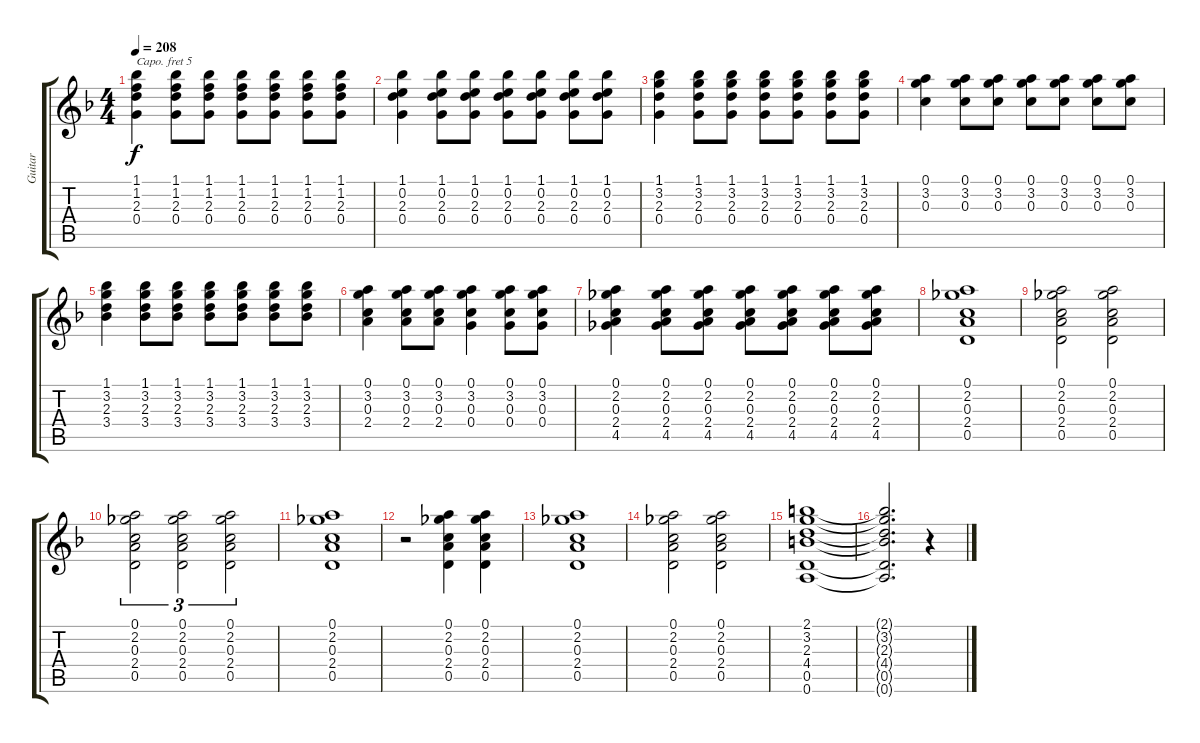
\track ("Guitar" "Guitar") {instrument acousticguitarnylon}
\staff {score tabs}
\capo 5
\tuning (E4 B3 G3 D3 A2 E2) {hide}
\ts (4 4)
\tempo 208
\clef g2
\ks f
(1.1 1.2 2.3 0.4).4{dy f} (1.1 1.2 2.3 0.4).8 (1.1 1.2 2.3 0.4).8 (1.1 1.2 2.3 0.4).8 (1.1 1.2 2.3 0.4).8 (1.1 1.2 2.3 0.4).8 (1.1 1.2 2.3 0.4).8 |
(1.1 0.2 2.3 0.4).4 (1.1 0.2 2.3 0.4).8 (1.1 0.2 2.3 0.4).8 (1.1 0.2 2.3 0.4).8 (1.1 0.2 2.3 0.4).8 (1.1 0.2 2.3 0.4).8 (1.1 0.2 2.3 0.4).8 |
(1.1 3.2 2.3 0.4).4 (1.1 3.2 2.3 0.4).8 (1.1 3.2 2.3 0.4).8 (1.1 3.2 2.3 0.4).8 (1.1 3.2 2.3 0.4).8 (1.1 3.2 2.3 0.4).8 (1.1 3.2 2.3 0.4).8 |
(0.1 3.2 0.3).4 (0.1 3.2 0.3).8 (0.1 3.2 0.3).8 (0.1 3.2 0.3).8 (0.1 3.2 0.3).8 (0.1 3.2 0.3).8 (0.1 3.2 0.3).8 |
(1.1 3.2 2.3 3.4).4 (1.1 3.2 2.3 3.4).8 (1.1 3.2 2.3 3.4).8 (1.1 3.2 2.3 3.4).8 (1.1 3.2 2.3 3.4).8 (1.1 3.2 2.3 3.4).8 (1.1 3.2 2.3 3.4).8 |
(0.1 3.2 0.3 2.4).4 (0.1 3.2 0.3 2.4).8 (0.1 3.2 0.3 2.4).8 (0.1 3.2 0.3 0.4).4 (0.1 3.2 0.3 0.4).8 (0.1 3.2 0.3 0.4).8 |
(0.1 2.2 0.3 2.4 4.5).4 (0.1 2.2 0.3 2.4 4.5).8 (0.1 2.2 0.3 2.4 4.5).8 (0.1 2.2 0.3 2.4 4.5).8 (0.1 2.2 0.3 2.4 4.5).8 (0.1 2.2 0.3 2.4 4.5).8 (0.1 2.2 0.3 2.4 4.5).8 |
(0.1 2.2 0.3 2.4 0.5).1 |
(0.1 2.2 0.3 2.4 0.5).2 (0.1 2.2 0.3 2.4 0.5).2 |
(0.1 2.2 0.3 2.4 0.5).2{tu (3 2)} (0.1 2.2 0.3 2.4 0.5).2{tu (3 2)} (0.1 2.2 0.3 2.4 0.5).2{tu (3 2)} |
(0.1 2.2 0.3 2.4 0.5).1 |
r.2 (0.1 2.2 0.3 2.4 0.5).4 (0.1 2.2 0.3 2.4 0.5).4 |
(0.1 2.2 0.3 2.4 0.5).1 |
(0.1 2.2 0.3 2.4 0.5).2 (0.1 2.2 0.3 2.4 0.5).2 |
(2.1 3.2 2.3 4.4 0.5 0.6).1 |
(2.1{t} 3.2{t} 2.3{t} 4.4{t} 0.5{t} 0.6{t}).2{d} r.4
